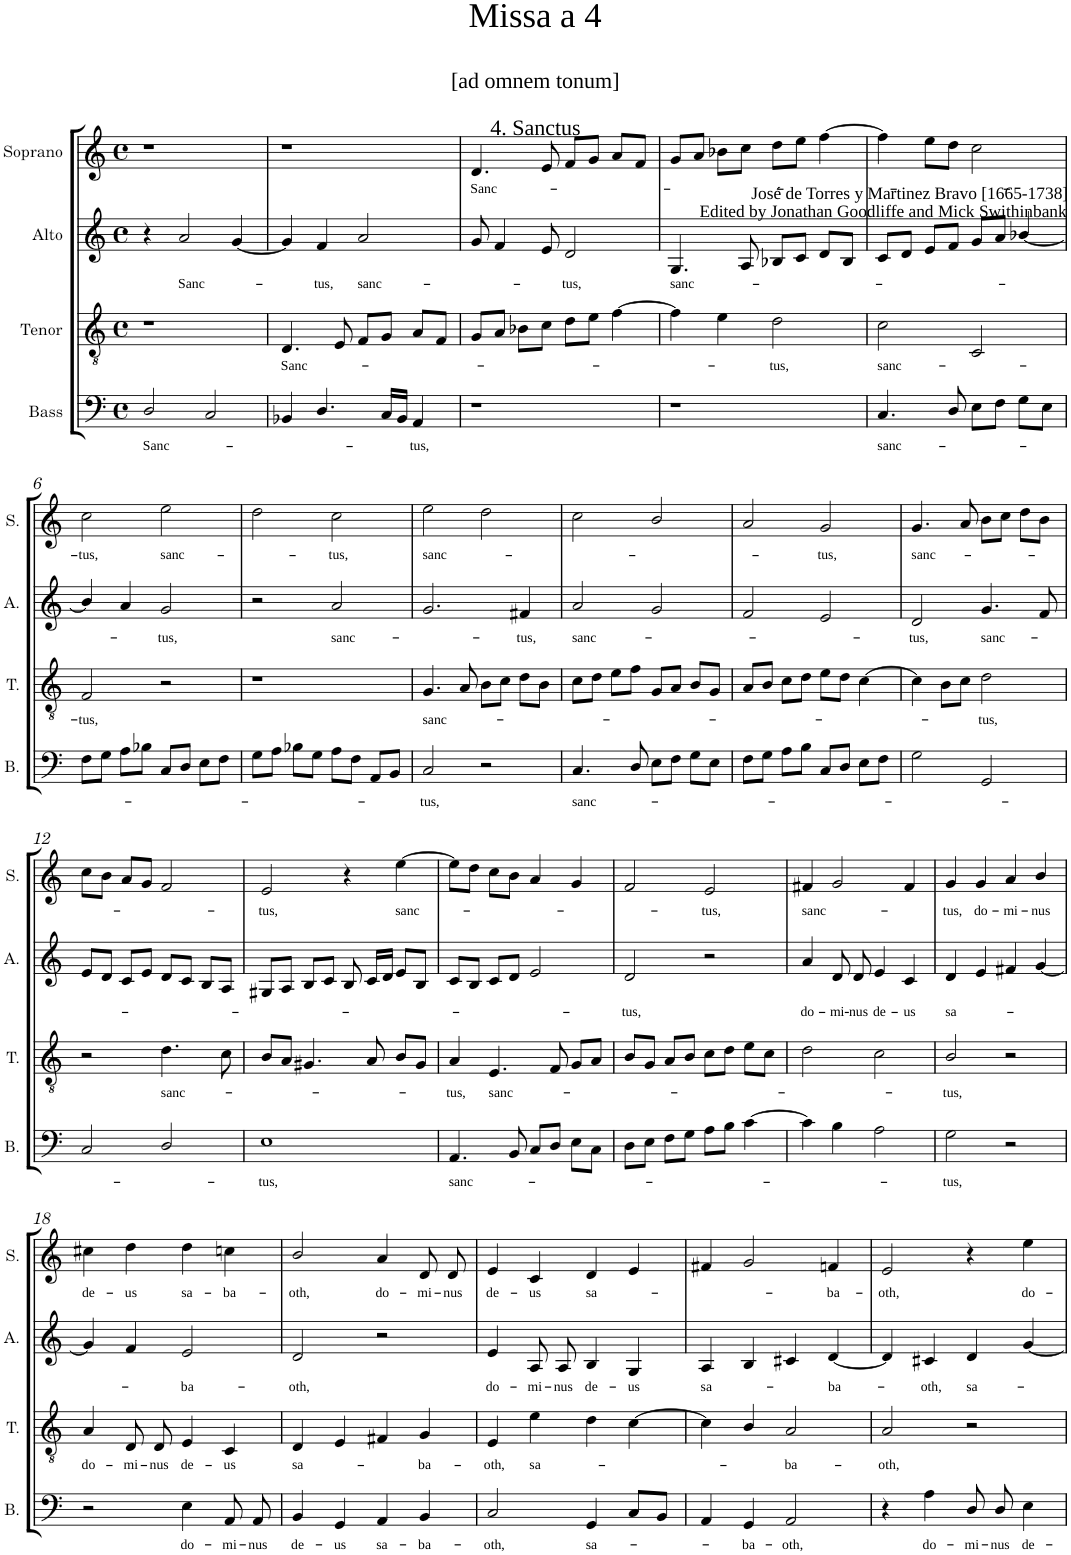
**kern	**text	**kern	**text	**kern	**text	**kern	**text
*part4	*part4	*part3	*part3	*part2	*part2	*part1	*part1
*staff4	*staff4	*staff3	*staff3	*staff2	*staff2	*staff1	*staff1
*I"Bass	*	*I"Tenor	*	*I"Alto	*	*I"Soprano	*
*I'B.	*	*I'T.	*	*I'A.	*	*I'S.	*
*clefF4	*	*clefGv2	*	*clefG2	*	*clefG2	*
*	*	*Trd7c12	*	*	*	*	*
*k[]	*	*k[]	*	*k[]	*	*k[]	*
*M4/4	*	*M4/4	*	*M4/4	*	*M4/4	*
*met(c)	*	*met(c)	*	*met(c)	*	*met(c)	*
=1	=1	=1	=1	=1	=1	=1	=1
!	!LO:LY:b	!	!	!	!	!	!
2D/	Sanc-	1r	.	4r	.	1r	.
!	!	!	!	!	!LO:LY:b	!	!
.	.	.	.	2a/	Sanc-	.	.
2C/	.	.	.	.	.	.	.
.	.	.	.	[4g/	.	.	.
=2	=2	=2	=2	=2	=2	=2	=2
!	!	!	!LO:LY:b	!	!	!	!
4BB-X/	.	4.D/	Sanc-	4g/]	.	1r	.
!	!	!	!	!	!LO:LY:b	!	!
4.D/	.	.	.	4f/	-tus,	.	.
.	.	8E/	.	.	.	.	.
!	!	!	!	!	!LO:LY:b	!	!
.	.	8F/L	.	2a/	sanc-	.	.
16C/LL	.	8G/J	.	.	.	.	.
16BB-/JJ	.	.	.	.	.	.	.
!	!LO:LY:b	!	!	!	!	!	!
4AA/	-tus,	8A/L	.	.	.	.	.
.	.	8F/J	.	.	.	.	.
=3	=3	=3	=3	=3	=3	=3	=3
!	!	!	!	!	!	!	!LO:LY:b
1r	.	8G/L	.	8g/	.	4.d/	Sanc-
.	.	8A/J	.	4f/	.	.	.
.	.	8B-X\L	.	.	.	.	.
.	.	8c\J	.	8e/	.	8e/	.
!	!	!	!	!	!LO:LY:b	!	!
.	.	8d\L	.	2d/	-tus,	8f/L	.
.	.	8e\J	.	.	.	8g/J	.
.	.	[4f\	.	.	.	8a/L	.
.	.	.	.	.	.	8f/J	.
=4	=4	=4	=4	=4	=4	=4	=4
!	!	!	!	!	!LO:LY:b	!	!
1r	.	4f\]	.	4.G/	sanc-	8g/L	.
.	.	.	.	.	.	8a/J	.
.	.	4e\	.	.	.	8b-X\L	.
.	.	.	.	8A/	.	8cc\J	.
!	!	!	!LO:LY:b	!	!	!	!
.	.	2d\	-tus,	8B-X/L	.	8dd\L	.
.	.	.	.	8c/J	.	8ee\J	.
.	.	.	.	8d/L	.	[4ff\	.
.	.	.	.	8B-/J	.	.	.
=5	=5	=5	=5	=5	=5	=5	=5
!	!LO:LY:b	!	!LO:LY:b	!	!	!	!
4.C/	sanc-	2c\	sanc-	8c/L	.	4ff\]	.
.	.	.	.	8d/J	.	.	.
.	.	.	.	8e/L	.	8ee\L	.
8D/	.	.	.	8f/J	.	8dd\J	.
8E\L	.	2C/	.	8g/L	.	2cc\	.
8F\J	.	.	.	8a/J	.	.	.
8G\L	.	.	.	[4b-X/	.	.	.
8E\J	.	.	.	.	.	.	.
!!LO:LB:g=z
=6	=6	=6	=6	=6	=6	=6	=6
!	!	!	!LO:LY:b	!	!	!	!LO:LY:b
8F\L	.	2F/	-tus,	4b-/]	.	2cc\	-tus,
8G\J	.	.	.	.	.	.	.
8A\L	.	.	.	4a/	.	.	.
8B-X\J	.	.	.	.	.	.	.
!	!	!	!	!	!LO:LY:b	!	!LO:LY:b
8C/L	.	2r	.	2g/	-tus,	2ee\	sanc-
8D/J	.	.	.	.	.	.	.
8E\L	.	.	.	.	.	.	.
8F\J	.	.	.	.	.	.	.
=7	=7	=7	=7	=7	=7	=7	=7
8G\L	.	1r	.	2r	.	2dd\	.
8A\J	.	.	.	.	.	.	.
8B-X\L	.	.	.	.	.	.	.
8G\J	.	.	.	.	.	.	.
!	!	!	!	!	!LO:LY:b	!	!LO:LY:b
8A\L	.	.	.	2a/	sanc-	2cc\	-tus,
8F\J	.	.	.	.	.	.	.
8AA/L	.	.	.	.	.	.	.
8BB/J	.	.	.	.	.	.	.
=8	=8	=8	=8	=8	=8	=8	=8
!	!LO:LY:b	!	!LO:LY:b	!	!	!	!LO:LY:b
2C/	-tus,	4.G/	sanc-	2.g/	.	2ee\	sanc-
.	.	8A/	.	.	.	.	.
2r	.	8B\L	.	.	.	2dd\	.
.	.	8c\J	.	.	.	.	.
!	!	!	!	!	!LO:LY:b	!	!
.	.	8d\L	.	4f#X/	-tus,	.	.
.	.	8B\J	.	.	.	.	.
=9	=9	=9	=9	=9	=9	=9	=9
!	!LO:LY:b	!	!	!	!LO:LY:b	!	!
4.C/	sanc-	8c\L	.	2a/	sanc-	2cc\	.
.	.	8d\J	.	.	.	.	.
.	.	8e\L	.	.	.	.	.
8D/	.	8f\J	.	.	.	.	.
8E\L	.	8G/L	.	2g/	.	2b/	.
8F\J	.	8A/J	.	.	.	.	.
8G\L	.	8B/L	.	.	.	.	.
8E\J	.	8G/J	.	.	.	.	.
=10	=10	=10	=10	=10	=10	=10	=10
8F\L	.	8A/L	.	2f/	.	2a/	.
8G\J	.	8B/J	.	.	.	.	.
8A\L	.	8c\L	.	.	.	.	.
8B\J	.	8d\J	.	.	.	.	.
!	!	!	!	!	!	!	!LO:LY:b
8C/L	.	8e\L	.	2e/	.	2g/	-tus,
8D/J	.	8d\J	.	.	.	.	.
8E\L	.	[4c\	.	.	.	.	.
8F\J	.	.	.	.	.	.	.
=11	=11	=11	=11	=11	=11	=11	=11
!	!	!	!	!	!LO:LY:b	!	!LO:LY:b
2G\	.	4c\]	.	2d/	-tus,	4.g/	sanc-
.	.	8B\L	.	.	.	.	.
.	.	8c\J	.	.	.	8a/	.
!	!	!	!LO:LY:b	!	!LO:LY:b	!	!
2GG/	.	2d\	-tus,	4.g/	sanc-	8b\L	.
.	.	.	.	.	.	8cc\J	.
.	.	.	.	.	.	8dd\L	.
.	.	.	.	8f/	.	8b\J	.
!!LO:LB:g=z
=12	=12	=12	=12	=12	=12	=12	=12
2C/	.	2r	.	8e/L	.	8cc\L	.
.	.	.	.	8d/J	.	8b\J	.
.	.	.	.	8c/L	.	8a/L	.
.	.	.	.	8e/J	.	8g/J	.
!	!	!	!LO:LY:b	!	!	!	!
2D/	.	4.d\	sanc-	8d/L	.	2f/	.
.	.	.	.	8c/J	.	.	.
.	.	.	.	8B/L	.	.	.
.	.	8c\	.	8A/J	.	.	.
=13	=13	=13	=13	=13	=13	=13	=13
!	!LO:LY:b	!	!	!	!	!	!LO:LY:b
1E	-tus,	8B/L	.	8G#X/L	.	2e/	-tus,
.	.	8A/J	.	8A/J	.	.	.
.	.	4.G#X/	.	8B/L	.	.	.
.	.	.	.	8c/J	.	.	.
.	.	.	.	8B/	.	4r	.
.	.	8A/	.	16c/LL	.	.	.
.	.	.	.	16d/JJ	.	.	.
!	!	!	!	!	!	!	!LO:LY:b
.	.	8B/L	.	8e/L	.	[4ee\	sanc-
.	.	8G#/J	.	8B/J	.	.	.
=14	=14	=14	=14	=14	=14	=14	=14
!	!LO:LY:b	!	!LO:LY:b	!	!	!	!
4.AA/	sanc-	4A/	-tus,	8c/L	.	8ee\L]	.
.	.	.	.	8B/J	.	8dd\J	.
!	!	!	!LO:LY:b	!	!	!	!
.	.	4.E/	sanc-	8c/L	.	8cc\L	.
8BB/	.	.	.	8d/J	.	8b\J	.
8C/L	.	.	.	2e/	.	4a/	.
8D/J	.	8F/	.	.	.	.	.
8E\L	.	8G/L	.	.	.	4g/	.
8C\J	.	8A/J	.	.	.	.	.
=15	=15	=15	=15	=15	=15	=15	=15
!	!	!	!	!	!LO:LY:b	!	!
8D\L	.	8B/L	.	2d/	-tus,	2f/	.
8E\J	.	8G/J	.	.	.	.	.
8F\L	.	8A/L	.	.	.	.	.
8G\J	.	8B/J	.	.	.	.	.
!	!	!	!	!	!	!	!LO:LY:b
8A\L	.	8c\L	.	2r	.	2e/	-tus,
8B\J	.	8d\J	.	.	.	.	.
[4c\	.	8e\L	.	.	.	.	.
.	.	8c\J	.	.	.	.	.
=16	=16	=16	=16	=16	=16	=16	=16
!	!	!	!	!	!LO:LY:b	!	!LO:LY:b
4c\]	.	2d\	.	4a/	do-	4f#X/	sanc-
!	!	!	!	!	!LO:LY:b	!	!
4B\	.	.	.	8d/	-mi-	2g/	.
!	!	!	!	!	!LO:LY:b	!	!
.	.	.	.	8d/	-nus	.	.
!	!	!	!	!	!LO:LY:b	!	!
2A\	.	2c\	.	4e/	de-	.	.
!	!	!	!	!	!LO:LY:b	!	!
.	.	.	.	4c/	-us	4f#/	.
=17	=17	=17	=17	=17	=17	=17	=17
!	!LO:LY:b	!	!LO:LY:b	!	!LO:LY:b	!	!LO:LY:b
2G\	-tus,	2B/	-tus,	4d/	sa-	4g/	-tus,
!	!	!	!	!	!	!	!LO:LY:b
.	.	.	.	4e/	.	4g/	do-
!	!	!	!	!	!	!	!LO:LY:b
2r	.	2r	.	4f#X/	.	4a/	-mi-
!	!	!	!	!	!	!	!LO:LY:b
.	.	.	.	[4g/	.	4b/	-nus
!!LO:LB:g=z
=18	=18	=18	=18	=18	=18	=18	=18
!	!	!	!LO:LY:b	!	!	!	!LO:LY:b
2r	.	4A/	do-	4g/]	.	4cc#X\	de-
!	!	!	!LO:LY:b	!	!	!	!LO:LY:b
.	.	8D/	-mi-	4f/	.	4dd\	-us
!	!	!	!LO:LY:b	!	!	!	!
.	.	8D/	-nus	.	.	.	.
!	!LO:LY:b	!	!LO:LY:b	!	!LO:LY:b	!	!LO:LY:b
4E\	do-	4E/	de-	2e/	-ba-	4dd\	sa-
!	!LO:LY:b	!	!LO:LY:b	!	!	!	!LO:LY:b
8AA/	-mi-	4C/	-us	.	.	4ccn\	-ba-
!	!LO:LY:b	!	!	!	!	!	!
8AA/	-nus	.	.	.	.	.	.
=19	=19	=19	=19	=19	=19	=19	=19
!	!LO:LY:b	!	!LO:LY:b	!	!LO:LY:b	!	!LO:LY:b
4BB/	de-	4D/	sa-	2d/	-oth,	2b/	-oth,
!	!LO:LY:b	!	!	!	!	!	!
4GG/	-us	4E/	.	.	.	.	.
!	!LO:LY:b	!	!	!	!	!	!LO:LY:b
4AA/	sa-	4F#X/	.	2r	.	4a/	do-
!	!LO:LY:b	!	!LO:LY:b	!	!	!	!LO:LY:b
4BB/	-ba-	4G/	-ba-	.	.	8d/	-mi-
!	!	!	!	!	!	!	!LO:LY:b
.	.	.	.	.	.	8d/	-nus
=20	=20	=20	=20	=20	=20	=20	=20
!	!LO:LY:b	!	!LO:LY:b	!	!LO:LY:b	!	!LO:LY:b
2C/	-oth,	4E/	-oth,	4e/	do-	4e/	de-
!	!	!	!LO:LY:b	!	!LO:LY:b	!	!LO:LY:b
.	.	4e\	sa-	8A/	-mi-	4c/	-us
!	!	!	!	!	!LO:LY:b	!	!
.	.	.	.	8A/	-nus	.	.
!	!LO:LY:b	!	!	!	!LO:LY:b	!	!LO:LY:b
4GG/	sa-	4d\	.	4B/	de-	4d/	sa-
!	!	!	!	!	!LO:LY:b	!	!
8C/L	.	[4c\	.	4G/	-us	4e/	.
8BB/J	.	.	.	.	.	.	.
=21	=21	=21	=21	=21	=21	=21	=21
!	!	!	!	!	!LO:LY:b	!	!
4AA/	.	4c\]	.	4A/	sa-	4f#X/	.
!	!LO:LY:b	!	!	!	!	!	!
4GG/	-ba-	4B/	.	4B/	.	2g/	.
!	!LO:LY:b	!	!LO:LY:b	!	!	!	!
2AA/	-oth,	2A/	-ba-	4c#X/	.	.	.
!	!	!	!	!	!LO:LY:b	!	!LO:LY:b
.	.	.	.	[4d/	-ba-	4fn/	-ba-
=22	=22	=22	=22	=22	=22	=22	=22
!	!	!	!LO:LY:b	!	!	!	!LO:LY:b
4r	.	2A/	-oth,	4d/]	.	2e/	-oth,
!	!LO:LY:b	!	!	!	!LO:LY:b	!	!
4A\	do-	.	.	4c#X/	-oth,	.	.
!	!LO:LY:b	!	!	!	!LO:LY:b	!	!
8D/	-mi-	2r	.	4d/	sa-	4r	.
!	!LO:LY:b	!	!	!	!	!	!
8D/	-nus	.	.	.	.	.	.
!	!LO:LY:b	!	!	!	!	!	!LO:LY:b
4E\	de-	.	.	[4g/	.	4ee\	do-
=	=	=	=	=	=	=	=
*-	*-	*-	*-	*-	*-	*-	*-
